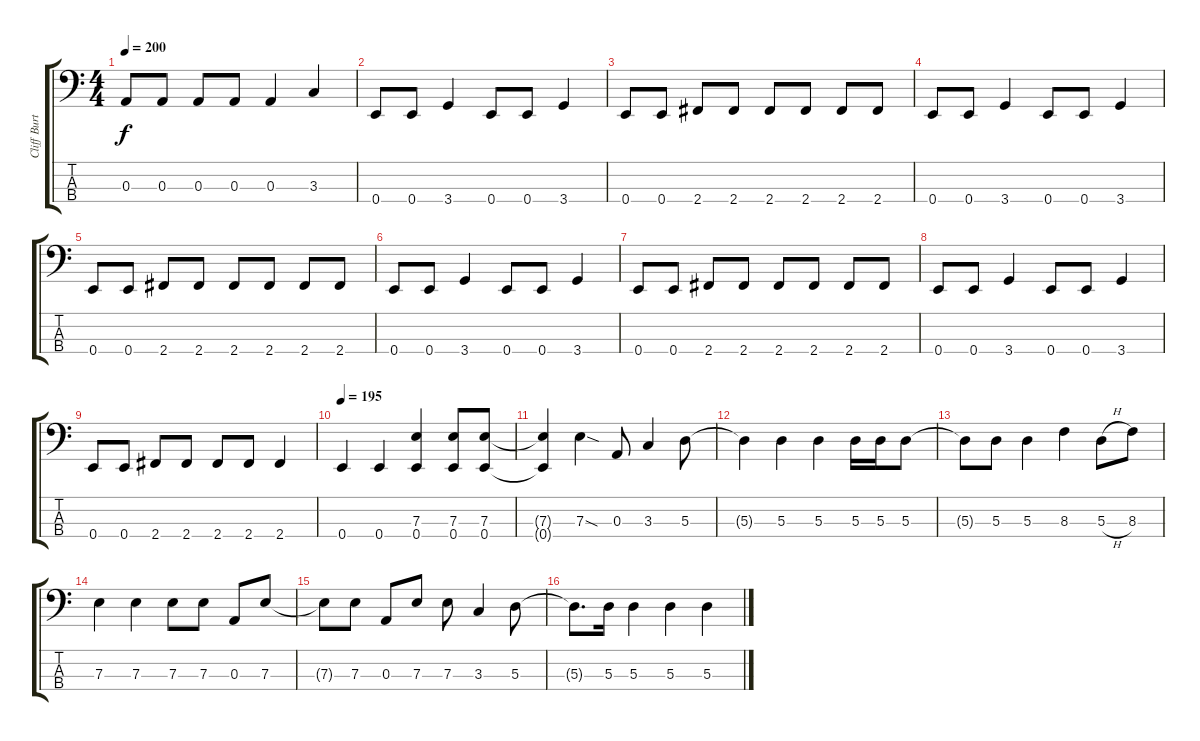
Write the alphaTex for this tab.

\track ("Cliff Burton (Bass)" "Cliff Burt") {instrument electricbassfinger}
\staff {score tabs}
\tuning (G2 D2 A1 E1) {hide}
\ts (4 4)
\tempo 200
\clef f4
\ks c
0.3.8{dy f} 0.3.8 0.3.8 0.3.8 0.3.4 3.3.4 |
0.4.8 0.4.8 3.4.4 0.4.8 0.4.8 3.4.4 |
0.4.8 0.4.8 2.4.8 2.4.8 2.4.8 2.4.8 2.4.8 2.4.8 |
0.4.8 0.4.8 3.4.4 0.4.8 0.4.8 3.4.4 |
0.4.8 0.4.8 2.4.8 2.4.8 2.4.8 2.4.8 2.4.8 2.4.8 |
0.4.8 0.4.8 3.4.4 0.4.8 0.4.8 3.4.4 |
0.4.8 0.4.8 2.4.8 2.4.8 2.4.8 2.4.8 2.4.8 2.4.8 |
0.4.8 0.4.8 3.4.4 0.4.8 0.4.8 3.4.4 |
0.4.8 0.4.8 2.4.8 2.4.8 2.4.8 2.4.8 2.4.4 |
\tempo 195
0.4.4{instrument slapbass2} 0.4.4 (7.3 0.4).4 (7.3 0.4).8 (7.3 0.4).8 |
(7.3{t} 0.4{t}).4 7.3{sod}.4 0.3.8 3.3.4 5.3.8 |
5.3{t}.4 5.3.4 5.3.4 5.3.16 5.3.16 5.3.8 |
5.3{t}.8 5.3.8 5.3.4 8.3.4 5.3{h}.8 8.3.8 |
7.3.4 7.3.4 7.3.8 7.3.8 0.3.8 7.3.8 |
7.3{t}.8 7.3.8 0.3.8 7.3.8 7.3.8 3.3.4 5.3.8 |
5.3{t}.8{d} 5.3.16 5.3.4 5.3.4 5.3.4
